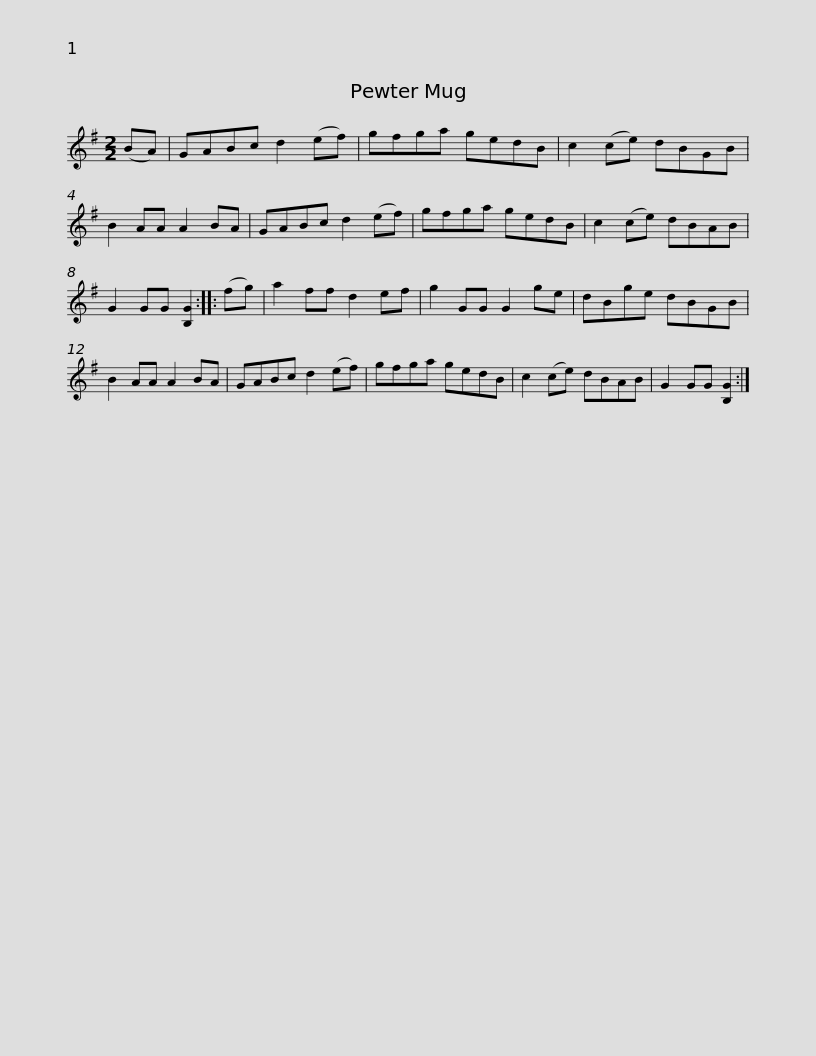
X:1
L:1/8
M:2/2
I:linebreak $
K:G
V:1 treble
V:1
 (BA) | GABc d2 (ef) | gfga gedB | c2 (ce) dBGB | B2 AA A2 BA | %5
 GABc d2 (ef) |$ gfga gedB | c2 (ce) dBAB | G2 GG [B,G]2 :: (fg) | %10
 a2 ff d2 ef | g2 GG G2 ge | dBge dBGB |$ B2 AA A2 BA | GABc d2 (ef) | %15
 gfga gedB | c2 (ce) dBAB | G2 GG [B,G]2 :| %18
